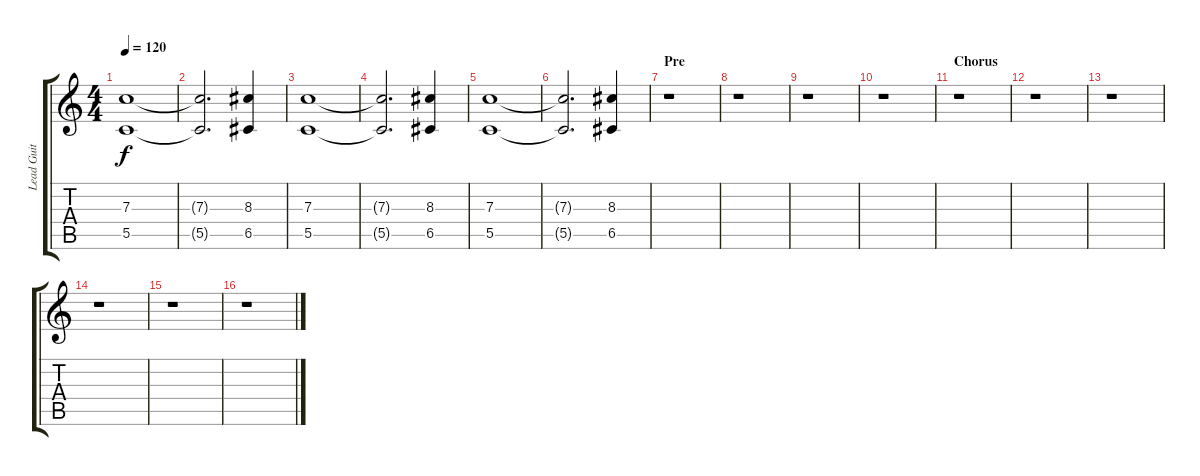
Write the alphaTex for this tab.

\track ("Lead Guit" "Lead Guit") {instrument overdrivenguitar}
\staff {score tabs}
\tuning (D4 A3 F3 C3 G2 C2) {hide}
\ts (4 4)
\tempo 120
\clef g2
\ks c
(7.3 5.5).1{dy f} |
(7.3{t} 5.5{t}).2{d} (8.3 6.5).4 |
(7.3 5.5).1 |
(7.3{t} 5.5{t}).2{d} (8.3 6.5).4 |
(7.3 5.5).1 |
(7.3{t} 5.5{t}).2{d} (8.3 6.5).4 |
\section ("" "Pre")
r.1 |
r.1 |
r.1 |
r.1 |
\section ("" "Chorus")
r.1 |
r.1 |
r.1 |
r.1 |
r.1 |
r.1
